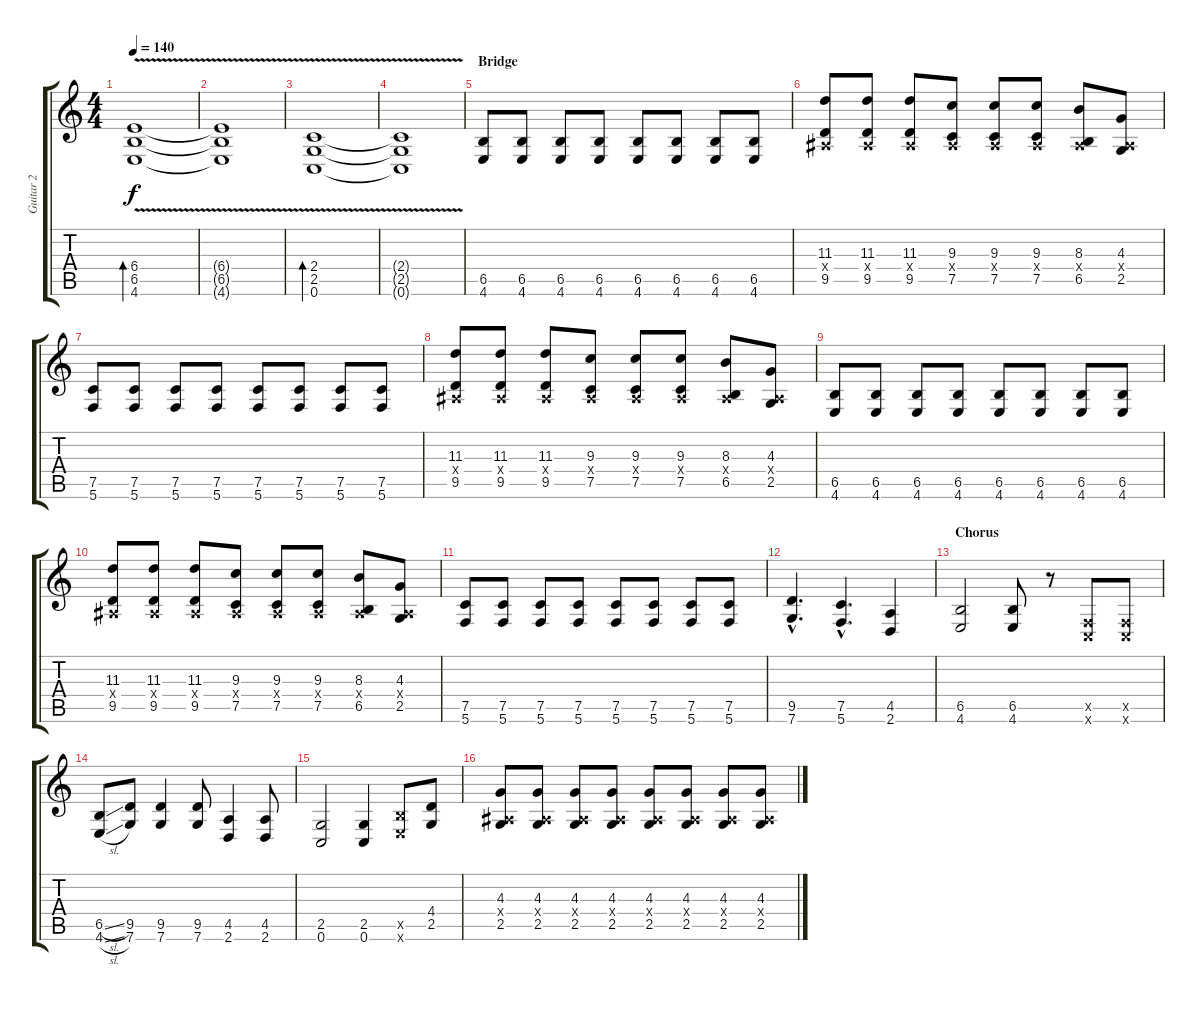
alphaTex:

\track ("Guitar 2" "Guitar 2") {instrument acousticguitarnylon}
\staff {score tabs}
\tuning (C4 G3 Eb3 Bb2 F2 C2) {hide}
\ts (4 4)
\tempo 140
\clef g2
\ks c
(6.4{v} 6.5{v} 4.6{v}).1{bd 240 dy f} |
(6.4{t} 6.5{t} 4.6{t}).1 |
(2.4{v} 2.5{v} 0.6{v}).1{bd 240} |
(2.4{t} 2.5{t} 0.6{t}).1 |
\section ("" "Bridge")
(6.5 4.6).8{instrument distortionguitar} (6.5 4.6).8 (6.5 4.6).8 (6.5 4.6).8 (6.5 4.6).8 (6.5 4.6).8 (6.5 4.6).8 (6.5 4.6).8 |
(11.3 0.4{x} 9.5).8 (11.3 0.4{x} 9.5).8 (11.3 0.4{x} 9.5).8 (9.3 0.4{x} 7.5).8 (9.3 0.4{x} 7.5).8 (9.3 0.4{x} 7.5).8 (8.3 0.4{x} 6.5).8 (4.3 0.4{x} 2.5).8 |
(7.5 5.6).8{instrument distortionguitar} (7.5 5.6).8 (7.5 5.6).8 (7.5 5.6).8 (7.5 5.6).8 (7.5 5.6).8 (7.5 5.6).8 (7.5 5.6).8 |
(11.3 0.4{x} 9.5).8 (11.3 0.4{x} 9.5).8 (11.3 0.4{x} 9.5).8 (9.3 0.4{x} 7.5).8 (9.3 0.4{x} 7.5).8 (9.3 0.4{x} 7.5).8 (8.3 0.4{x} 6.5).8 (4.3 0.4{x} 2.5).8 |
(6.5 4.6).8{instrument distortionguitar} (6.5 4.6).8 (6.5 4.6).8 (6.5 4.6).8 (6.5 4.6).8 (6.5 4.6).8 (6.5 4.6).8 (6.5 4.6).8 |
(11.3 0.4{x} 9.5).8 (11.3 0.4{x} 9.5).8 (11.3 0.4{x} 9.5).8 (9.3 0.4{x} 7.5).8 (9.3 0.4{x} 7.5).8 (9.3 0.4{x} 7.5).8 (8.3 0.4{x} 6.5).8 (4.3 0.4{x} 2.5).8 |
(7.5 5.6).8{instrument distortionguitar} (7.5 5.6).8 (7.5 5.6).8 (7.5 5.6).8 (7.5 5.6).8 (7.5 5.6).8 (7.5 5.6).8 (7.5 5.6).8 |
(9.5{hac} 7.6{hac}).4{d} (7.5{hac} 5.6{hac}).4{d} (4.5 2.6).4 |
\section ("" "Chorus")
(6.5 4.6).2{volume 13 instrument distortionguitar} (6.5 4.6).8 r.8 (0.5{x} 0.6{x}).8 (0.5{x} 0.6{x}).8 |
(6.5{sl} 4.6{sl}).8 (9.5 7.6).8 (9.5 7.6).4 (9.5 7.6).8 (4.5 2.6).4 (4.5 2.6).8 |
(2.5 0.6).2 (2.5 0.6).4 (6.5{x} 4.6{x}).8 (4.4 2.5).8 |
(4.3 0.4{x} 2.5).8 (4.3 0.4{x} 2.5).8 (4.3 0.4{x} 2.5).8 (4.3 0.4{x} 2.5).8 (4.3 0.4{x} 2.5).8 (4.3 0.4{x} 2.5).8 (4.3 0.4{x} 2.5).8 (4.3 0.4{x} 2.5).8
